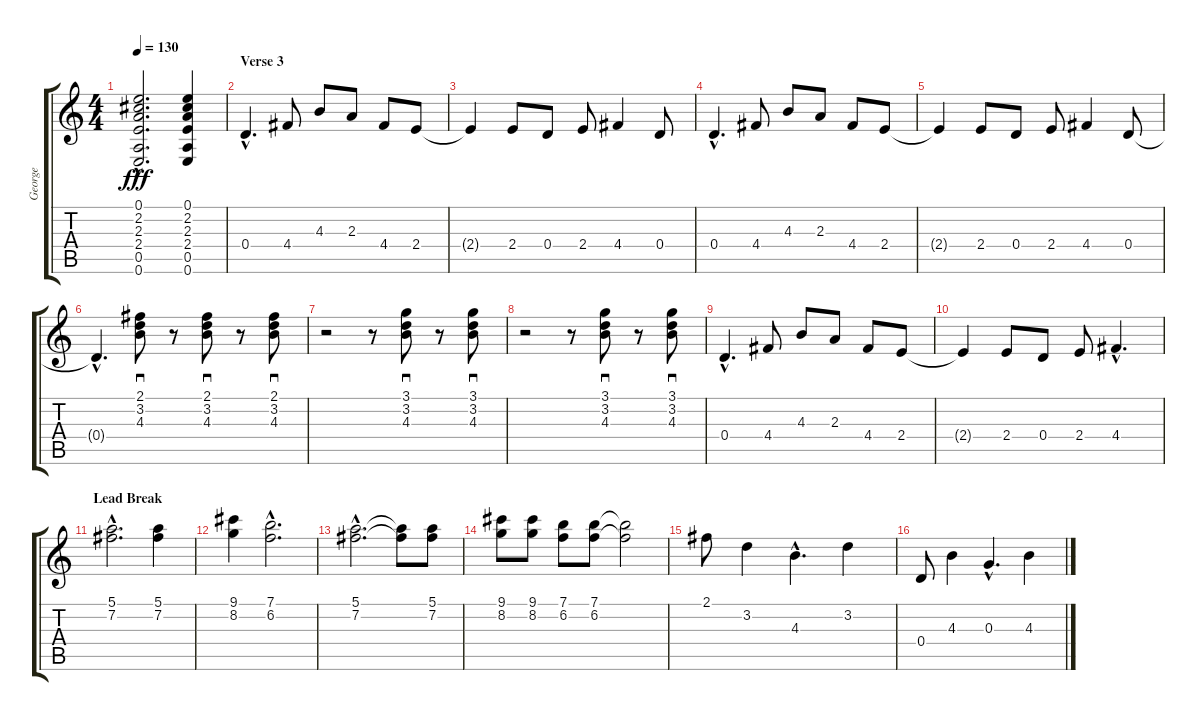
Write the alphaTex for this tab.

\track ("George" "George") {instrument electricguitarclean}
\staff {score tabs}
\tuning (E4 B3 G3 D3 A2 E2) {hide}
\ts (4 4)
\tempo 130
\clef g2
\ks c
(0.1{hac t} 2.2{hac t} 2.3{hac t} 2.4{hac t} 0.5{hac t} 0.6{hac t}).2{d dy fff} (0.1 2.2 2.3 2.4 0.5 0.6).4 |
\section ("" "Verse 3")
0.4{hac}.4{d volume 12} 4.4.8 4.3.8 2.3.8 4.4.8 2.4.8 |
2.4{t}.4 2.4.8 0.4.8 2.4.8 4.4.4 0.4.8 |
0.4{hac}.4{d} 4.4.8 4.3.8 2.3.8 4.4.8 2.4.8 |
2.4{t}.4 2.4.8 0.4.8 2.4.8 4.4.4 0.4.8 |
0.4{hac t}.4{d} (2.1 3.2 4.3).8{sd} r.8 (2.1 3.2 4.3).8{sd} r.8 (2.1 3.2 4.3).8{sd} |
r.2 r.8 (3.1 3.2 4.3).8{sd} r.8 (3.1 3.2 4.3).8{sd} |
r.2 r.8 (3.1 3.2 4.3).8{sd} r.8 (3.1 3.2 4.3).8{sd} |
0.4{hac}.4{d volume 16} 4.4.8 4.3.8 2.3.8 4.4.8 2.4.8 |
2.4{t}.4 2.4.8 0.4.8 2.4.8 4.4{hac}.4{d} |
\section ("" "Lead Break")
(5.1{hac} 7.2{hac}).2{d volume 16} (5.1 7.2).4 |
(9.1 8.2).4 (7.1{hac} 6.2{hac}).2{d} |
(5.1{hac} 7.2{hac}).2{d} (5.1{t} 7.2{t}).8 (5.1 7.2).8 |
(9.1 8.2).8 (9.1 8.2).8 (7.1 6.2).8 (7.1 6.2).8 (7.1{t} 6.2{t}).2 |
2.1.8 3.2.4 4.3{hac}.4{d} 3.2.4 |
0.4.8 4.3.4 0.3{hac}.4{d} 4.3.4
